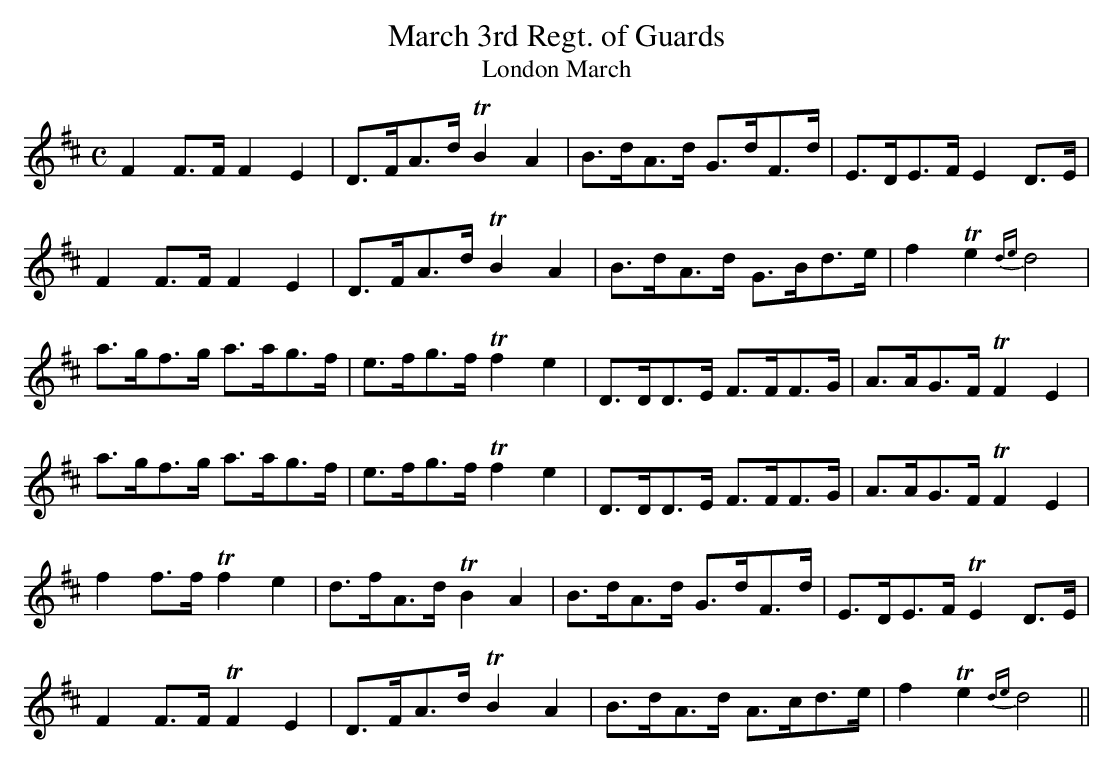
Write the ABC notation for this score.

X:1
T:March 3rd Regt. of Guards
T:London March
M:C
L:1/8
K:D
F2 F>F F2E2|D>FA>d TB2A2|B>dA>d G>dF>d|E>DE>F E2 D>E|
F2 F>F F2E2|D>FA>d TB2A2|B>dA>d G>Bd>e|f2Te2 {de}d4|
a>gf>g a>ag>f|e>fg>f Tf2e2|D>DD>E F>FF>G|A>AG>F TF2E2|
a>gf>g a>ag>f|e>fg>f Tf2e2|D>DD>E F>FF>G|A>AG>F TF2E2|
f2 f>f Tf2e2|d>fA>d TB2A2|B>dA>d G>dF>d|E>DE>F TE2 D>E|
F2 F>F TF2E2|D>FA>d TB2A2|B>dA>d A>cd>e|f2 Te2 {de}d4||
